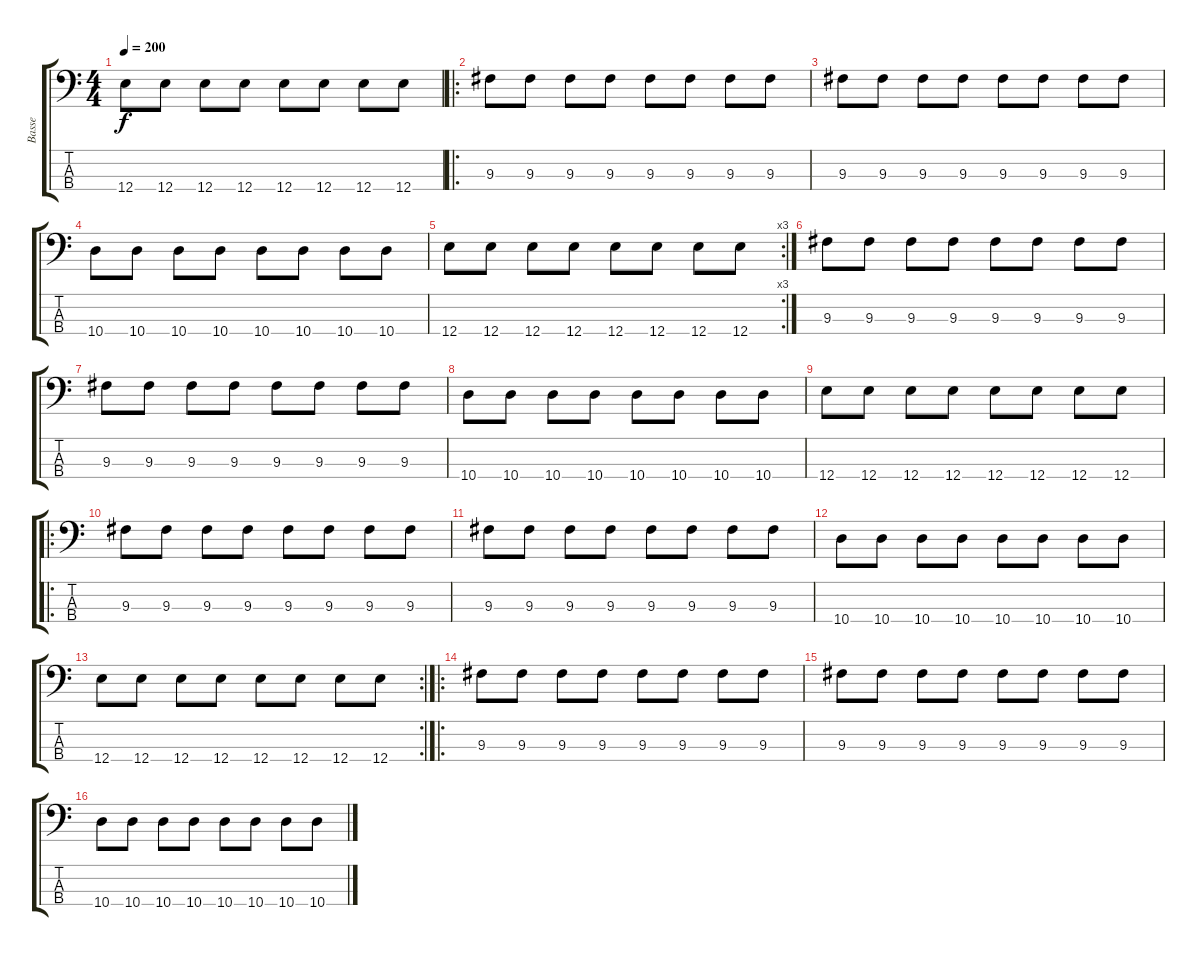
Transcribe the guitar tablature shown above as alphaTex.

\track ("Basse" "Basse") {instrument electricbasspick}
\staff {score tabs}
\tuning (G2 D2 A1 E1) {hide}
\ts (4 4)
\tempo 200
\clef f4
\ks c
12.4.8{dy f} 12.4.8 12.4.8 12.4.8 12.4.8 12.4.8 12.4.8 12.4.8 |
\ro
9.3.8 9.3.8 9.3.8 9.3.8 9.3.8 9.3.8 9.3.8 9.3.8 |
9.3.8 9.3.8 9.3.8 9.3.8 9.3.8 9.3.8 9.3.8 9.3.8 |
10.4.8 10.4.8 10.4.8 10.4.8 10.4.8 10.4.8 10.4.8 10.4.8 |
\rc 3
12.4.8 12.4.8 12.4.8 12.4.8 12.4.8 12.4.8 12.4.8 12.4.8 |
9.3.8 9.3.8 9.3.8 9.3.8 9.3.8 9.3.8 9.3.8 9.3.8 |
9.3.8 9.3.8 9.3.8 9.3.8 9.3.8 9.3.8 9.3.8 9.3.8 |
10.4.8 10.4.8 10.4.8 10.4.8 10.4.8 10.4.8 10.4.8 10.4.8 |
12.4.8 12.4.8 12.4.8 12.4.8 12.4.8 12.4.8 12.4.8 12.4.8 |
\ro
9.3.8 9.3.8 9.3.8 9.3.8 9.3.8 9.3.8 9.3.8 9.3.8 |
9.3.8 9.3.8 9.3.8 9.3.8 9.3.8 9.3.8 9.3.8 9.3.8 |
10.4.8 10.4.8 10.4.8 10.4.8 10.4.8 10.4.8 10.4.8 10.4.8 |
\rc 2
12.4.8 12.4.8 12.4.8 12.4.8 12.4.8 12.4.8 12.4.8 12.4.8 |
\ro
9.3.8 9.3.8 9.3.8 9.3.8 9.3.8 9.3.8 9.3.8 9.3.8 |
9.3.8 9.3.8 9.3.8 9.3.8 9.3.8 9.3.8 9.3.8 9.3.8 |
10.4.8 10.4.8 10.4.8 10.4.8 10.4.8 10.4.8 10.4.8 10.4.8
